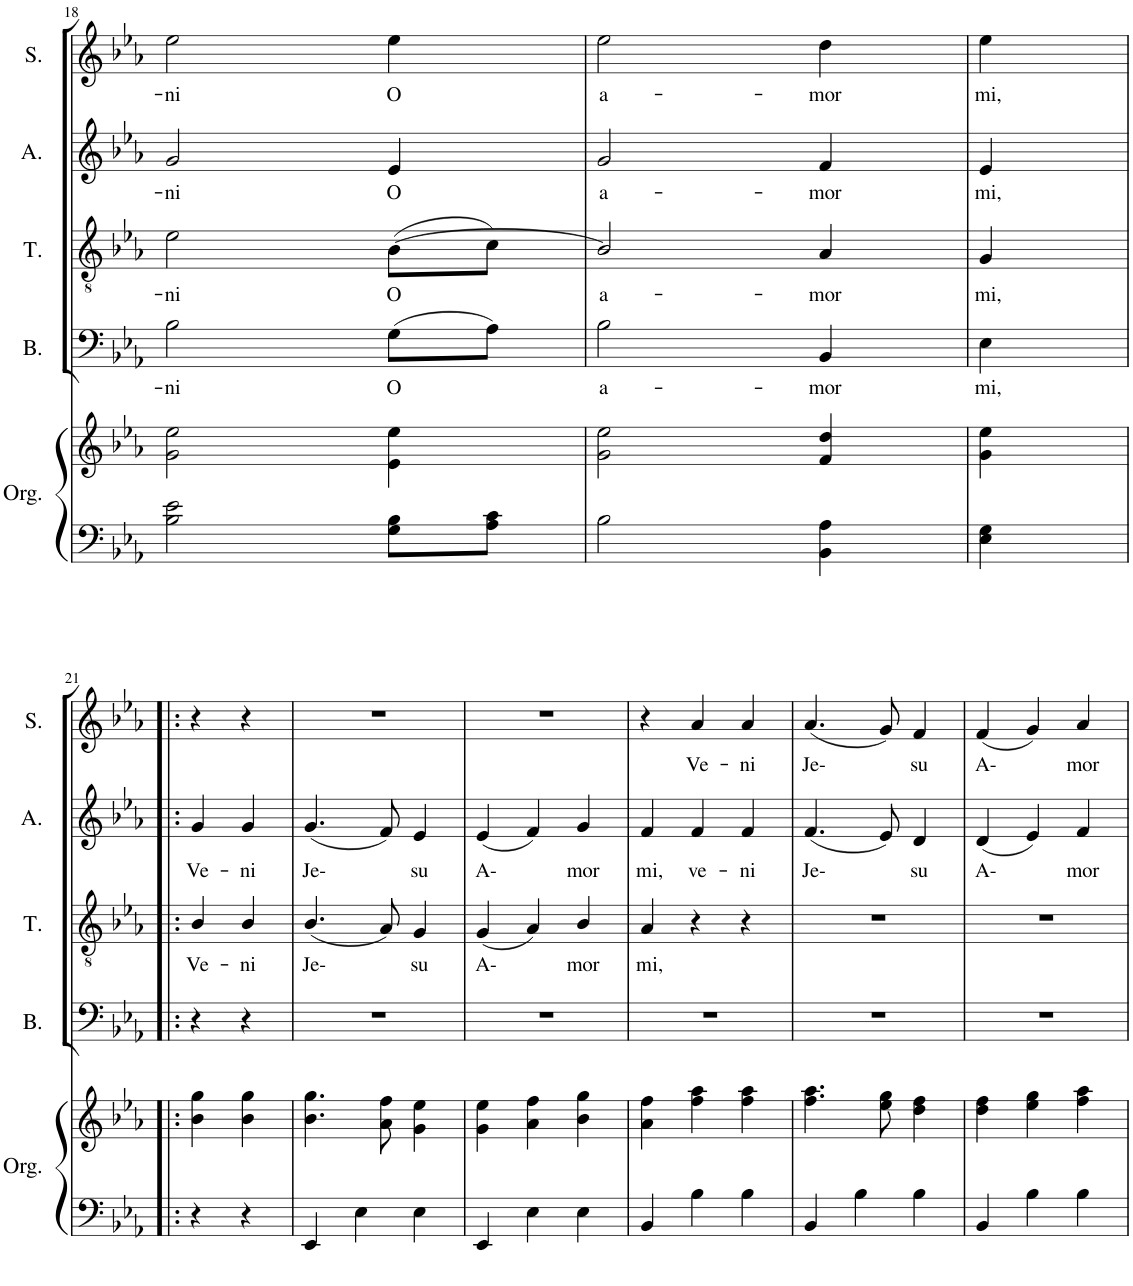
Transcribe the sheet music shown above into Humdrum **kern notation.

**kern	**kern	**kern	**text	**kern	**text	**kern	**text	**kern	**text
*part5	*part5	*part4	*part4	*part3	*part3	*part2	*part2	*part1	*part1
*staff6	*staff5	*staff4	*staff4	*staff3	*staff3	*staff2	*staff2	*staff1	*staff1
*I"Organ	*	*I"Bass	*	*I"Tenor	*	*I"Alto	*	*I"Soprano	*
*I'Org.	*	*I'B.	*	*I'T.	*	*I'A.	*	*I'S.	*
!!LO:PB:g=z
*clefF4	*clefG2	*clefF4	*	*clefGv2	*	*clefG2	*	*clefG2	*
*k[b-e-a-]	*k[b-e-a-]	*k[b-e-a-]	*	*k[b-e-a-]	*	*k[b-e-a-]	*	*k[b-e-a-]	*
*E-:	*E-:	*E-:	*	*E-:	*	*E-:	*	*E-:	*
*M3/4	*M3/4	*M3/4	*	*M3/4	*	*M3/4	*	*M3/4	*
=18	=18	=18	=18	=18	=18	=18	=18	=18	=18
!	!	!	!LO:LY:b	!	!LO:LY:b	!	!LO:LY:b	!	!LO:LY:b
2B-\ 2e-\	2g\ 2ee-\	2B-\	-ni	2e-\	-ni	2g/	-ni	2ee-\	-ni
!	!	!	!LO:LY:b	!	!LO:LY:b	!	!LO:LY:b	!	!LO:LY:b
8G\ 8B-\L	4e-\ 4ee-\	(>8G\L	O	(>[8B-\L	O	4e-/	O	4ee-\	O
8A-\ 8c\J	.	8A-\J)	.	8c\J)	.	.	.	.	.
=19	=19	=19	=19	=19	=19	=19	=19	=19	=19
!	!	!	!LO:LY:b	!	!LO:LY:b	!	!LO:LY:b	!	!LO:LY:b
2B-\	2g\ 2ee-\	2B-\	a-	2B-/]	a-	2g/	a-	2ee-\	a-
!	!	!	!LO:LY:b	!	!LO:LY:b	!	!LO:LY:b	!	!LO:LY:b
4BB-\ 4A-\	4f/ 4dd/	4BB-/	-mor	4A-/	-mor	4f/	-mor	4dd\	-mor
=20	=20	=20	=20	=20	=20	=20	=20	=20	=20
!	!	!	!LO:LY:b	!	!LO:LY:b	!	!LO:LY:b	!	!LO:LY:b
4E-\ 4G\	4g\ 4ee-\	4E-\	mi,	4G/	mi,	4e-/	mi,	4ee-\	mi,
!!LO:LB:g=z
=21!|:	=21!|:	=21!|:	=21!|:	=21!|:	=21!|:	=21!|:	=21!|:	=21!|:	=21!|:
!	!	!	!	!	!LO:LY:b	!	!LO:LY:b	!	!
4r	4b-\ 4gg\	4r	.	4B-/	Ve-	4g/	Ve-	4r	.
!	!	!	!	!	!LO:LY:b	!	!LO:LY:b	!	!
4r	4b-\ 4gg\	4r	.	4B-/	-ni	4g/	-ni	4r	.
=22	=22	=22	=22	=22	=22	=22	=22	=22	=22
!	!	!	!	!	!LO:LY:b	!	!LO:LY:b	!	!
4EE-/	4.b-\ 4.gg\	2.r	.	(<4.B-/	Je-	(<4.g/	Je-	2.r	.
4E-\	.	.	.	.	.	.	.	.	.
.	8a-\ 8ff\	.	.	8A-/)	.	8f/)	.	.	.
!	!	!	!	!	!LO:LY:b	!	!LO:LY:b	!	!
4E-\	4g\ 4ee-\	.	.	4G/	su	4e-/	su	.	.
=23	=23	=23	=23	=23	=23	=23	=23	=23	=23
!	!	!	!	!	!LO:LY:b	!	!LO:LY:b	!	!
4EE-/	4g\ 4ee-\	2.r	.	(<4G/	A-	(<4e-/	A-	2.r	.
4E-\	4a-\ 4ff\	.	.	4A-/)	.	4f/)	.	.	.
!	!	!	!	!	!LO:LY:b	!	!LO:LY:b	!	!
4E-\	4b-\ 4gg\	.	.	4B-/	mor	4g/	mor	.	.
=24	=24	=24	=24	=24	=24	=24	=24	=24	=24
!	!	!	!	!	!LO:LY:b	!	!LO:LY:b	!	!
4BB-/	4a-\ 4ff\	2.r	.	4A-/	mi,	4f/	mi,	4r	.
!	!	!	!	!	!	!	!LO:LY:b	!	!LO:LY:b
4B-\	4ff\ 4aa-\	.	.	4r	.	4f/	ve-	4a-/	Ve-
!	!	!	!	!	!	!	!LO:LY:b	!	!LO:LY:b
4B-\	4ff\ 4aa-\	.	.	4r	.	4f/	-ni	4a-/	-ni
=25	=25	=25	=25	=25	=25	=25	=25	=25	=25
!	!	!	!	!	!	!	!LO:LY:b	!	!LO:LY:b
4BB-/	4.ff\ 4.aa-\	2.r	.	2.r	.	(<4.f/	Je-	(<4.a-/	Je-
4B-\	.	.	.	.	.	.	.	.	.
.	8ee-\ 8gg\	.	.	.	.	8e-/)	.	8g/)	.
!	!	!	!	!	!	!	!LO:LY:b	!	!LO:LY:b
4B-\	4dd\ 4ff\	.	.	.	.	4d/	su	4f/	su
=26	=26	=26	=26	=26	=26	=26	=26	=26	=26
!	!	!	!	!	!	!	!LO:LY:b	!	!LO:LY:b
4BB-/	4dd\ 4ff\	2.r	.	2.r	.	(<4d/	A-	(<4f/	A-
4B-\	4ee-\ 4gg\	.	.	.	.	4e-/)	.	4g/)	.
!	!	!	!	!	!	!	!LO:LY:b	!	!LO:LY:b
4B-\	4ff\ 4aa-\	.	.	.	.	4f/	mor	4a-/	mor
=	=	=	=	=	=	=	=	=	=
*-	*-	*-	*-	*-	*-	*-	*-	*-	*-
